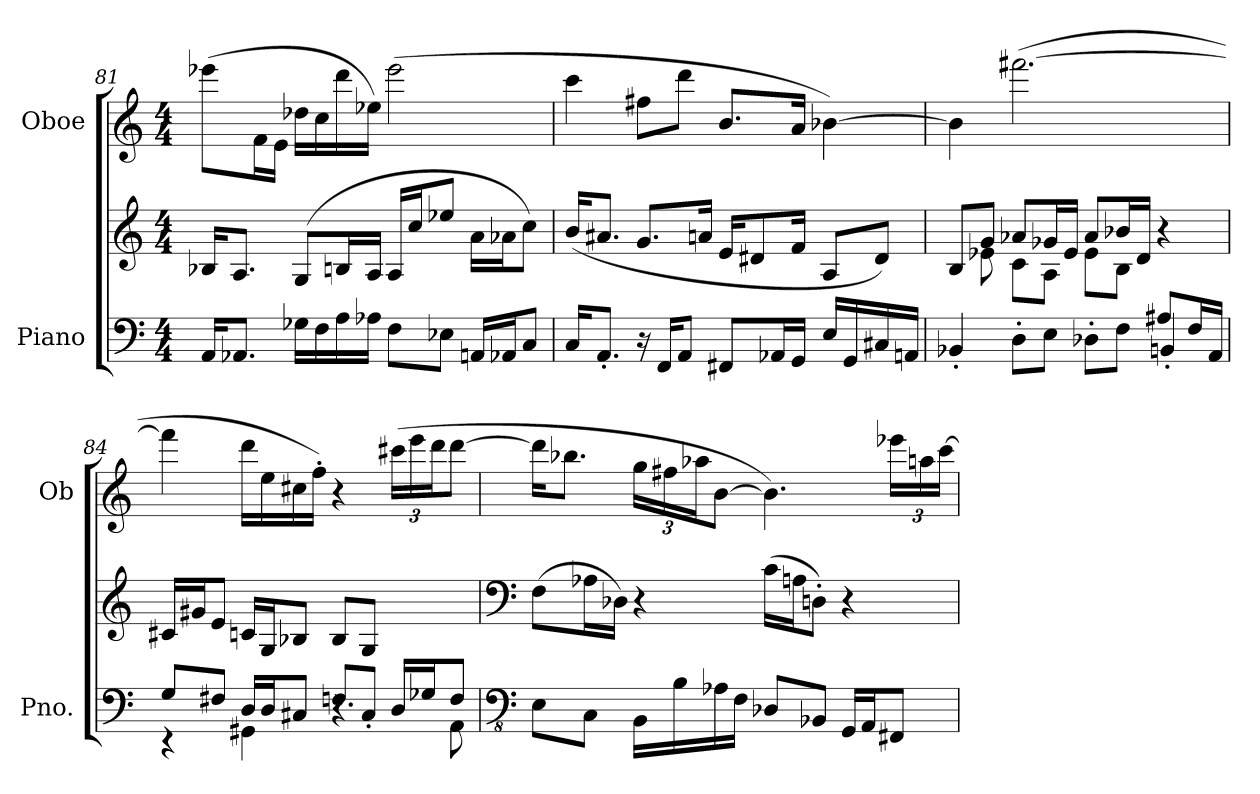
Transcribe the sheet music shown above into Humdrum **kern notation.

**kern	**kern	**kern
*part2	*part2	*part1
*staff3	*staff2	*staff1
*I"Piano	*	*I"Oboe
*I'Pno.	*	*I'Ob
*clefF4	*clefG2	*clefG2
*k[]	*k[]	*k[]
*M4/4	*M4/4	*M4/4
=81	=81	=81
16AA/KL	16B-X/KL	(>8eee-X\L
8.AA-X/J	8.A/J	.
.	.	16f\L
.	.	16e\JJ
16G-X\LL	(>8G/L	16dd-X\LL
16F\	.	16cc\
16A\	16Bn/L	16ddd\
16A-X\JJ	16A/JJ	16ee-X\JJ)
8F\L	16A/LL	(>2eee-\
.	16cc/J	.
8E-X\J	8ee-X/J	.
16AAn/LL	16a\LL	.
16AA-X/J	16a-X\J	.
8C/J	8cc\J)	.
!!LO:LB:g=z
=82	=82	=82
16C/KL	(<16b/KL	4ccc\
8.AA'/J	8.a#X/J	.
16r	8.g/L	8ff#X\L
16FF/KL	.	.
8AA/J	.	8ddd\J
.	16an/Jk	.
8FF#X/L	16e/KL	8.b/L
.	8d#X/	.
16AA-X/L	.	.
16GG/JJ	16f/Jk	16a/Jk
16E/LL	8A/L	[4b-X\)
16GG/	.	.
16C#X/	8d#/J)	.
16AAn/JJ	.	.
=83	=83	=83
*^	*^	*
2.ryy	4BB-X'/	8B/L	8ryy	4b-\]
.	.	8g/J	8e-X\	.
.	8D'\L	8a-X/L	8c\L	(>[2.fff#X\
.	8E\J	16g-X/L	8A\J	.
.	.	16e-/JJ	.	.
.	8D-X'\L	8a-/L	8e-\L	.
.	8F\J	16b-X/L	8B\J	.
.	.	16d/JJ	.	.
8A#X/L	4BBn'/	4ryy	4r	.
16F/L	.	.	.	.
16AA/JJ	.	.	.	.
!!LO:LB:g=z
=84	=84	=84	=84	=84
*	*^	*	*	*
2.ryy	8G/L	4r	16c#X/LL	1ryy	4fff#\]
.	.	.	16g#X/J	.	.
.	8F#X/J	.	8e/J	.	.
.	16D/LL	4GG#X\	16cn/LL	.	16ddd\LL
.	16D/J	.	16G/J	.	16ee\
.	8C#X/J	.	8B-X/J	.	16cc#X\
.	.	.	.	.	16ff'\JJ)
.	8Fn/L	4.r	8B-/L	.	4r
.	8C#'/J	.	8G/J	.	.
*	*	*	*	*	*Xbrackettup
16D/LL	4ryy	.	4ryy	.	(>24ccc#X\LL
.	.	.	.	.	24eee\
16G-X/J	.	.	.	.	.
.	.	.	.	.	24ddd\J
8F/J	.	8AA\	.	.	[8ddd\J
*v	*v	*v	*	*	*
*	*v	*v	*
=85	=85	=85
*clefFv4	*clefF4	*
8EE\L	(>8F\L	16ddd\KL]
.	.	8.bb-X\J
8CC\J	16A-X\L	.
.	16D-X\JJ)	.
16BBB\LL	4r	24gg\LL
.	.	24ff#X\
16BB\	.	.
.	.	24aa-X\J
16AA-X\	.	[8b\J
16FF\JJ	.	.
8DD-X/L	(>16c\LL	4.b\])
.	16An\J	.
8BBB-X/J	8Dn'\J)	.
16GGG/LL	4r	.
16AAA/J	.	.
8FFF#X/J	.	24eee-X\LL
.	.	24aan\
.	.	[24ccc\JJ
=	=	=
*-	*-	*-
